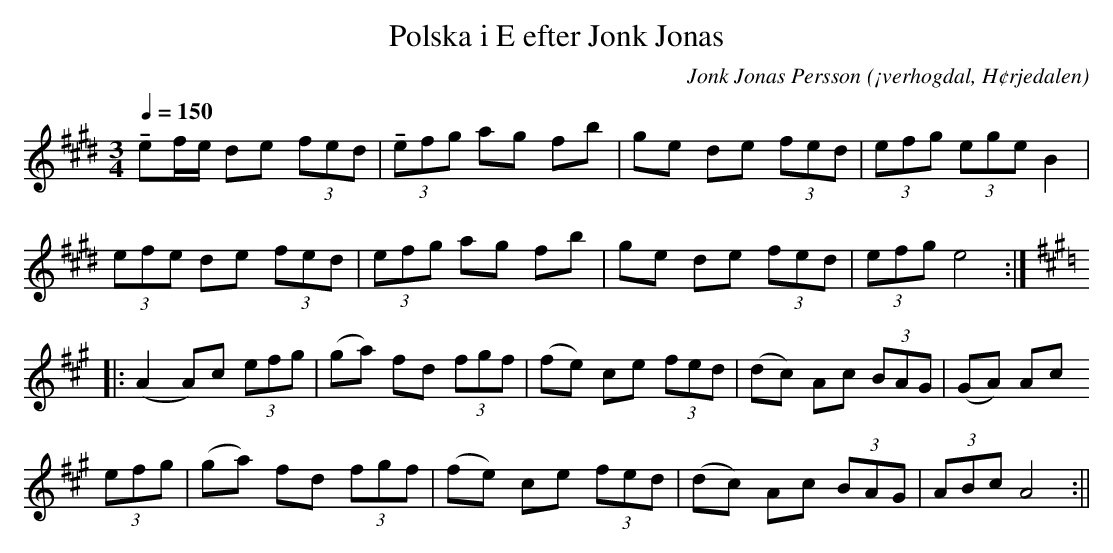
X:1
T:Polska i E efter Jonk Jonas
O:¡verhogdal, H¢rjedalen
Q:1/4=150
M:3/4
C:Jonk Jonas Persson
K:E
!tenuto!ef/2e/2 de (3fed | (3!tenuto!efg ag fb | ge de (3fed | (3efg (3ege B2 |
(3efe de (3fed | (3efg ag fb | ge de (3fed | (3efg e4 :||:
[K:A] (A2 A)c (3efg | (ga) fd (3fgf | (fe) ce (3fed | (dc) Ac (3BAG | (GA) Ac
(3efg | (ga) fd (3fgf | (fe) ce (3fed | (dc) Ac (3BAG | (3ABc A4 :||
